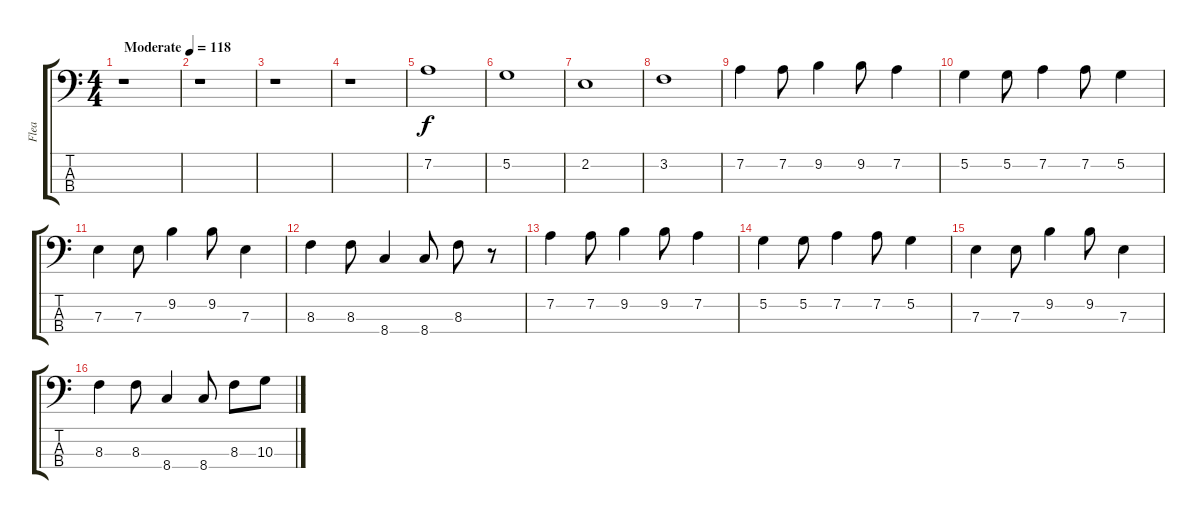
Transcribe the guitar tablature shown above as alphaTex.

\track ("Flea" "Flea") {instrument electricbassfinger}
\staff {score tabs}
\tuning (G2 D2 A1 E1) {hide}
\ts (4 4)
\tempo (118 "Moderate")
\clef f4
\ks c
r.1{dy f instrument electricbassfinger} |
r.1 |
r.1 |
r.1 |
7.2.1 |
5.2.1 |
2.2.1 |
3.2.1 |
7.2.4 7.2.8 9.2.4 9.2.8 7.2.4 |
5.2.4 5.2.8 7.2.4 7.2.8 5.2.4 |
7.3.4 7.3.8 9.2.4 9.2.8 7.3.4 |
8.3.4 8.3.8 8.4.4 8.4.8 8.3.8 r.8 |
7.2.4 7.2.8 9.2.4 9.2.8 7.2.4 |
5.2.4 5.2.8 7.2.4 7.2.8 5.2.4 |
7.3.4 7.3.8 9.2.4 9.2.8 7.3.4 |
8.3.4 8.3.8 8.4.4 8.4.8 8.3.8 10.3.8
